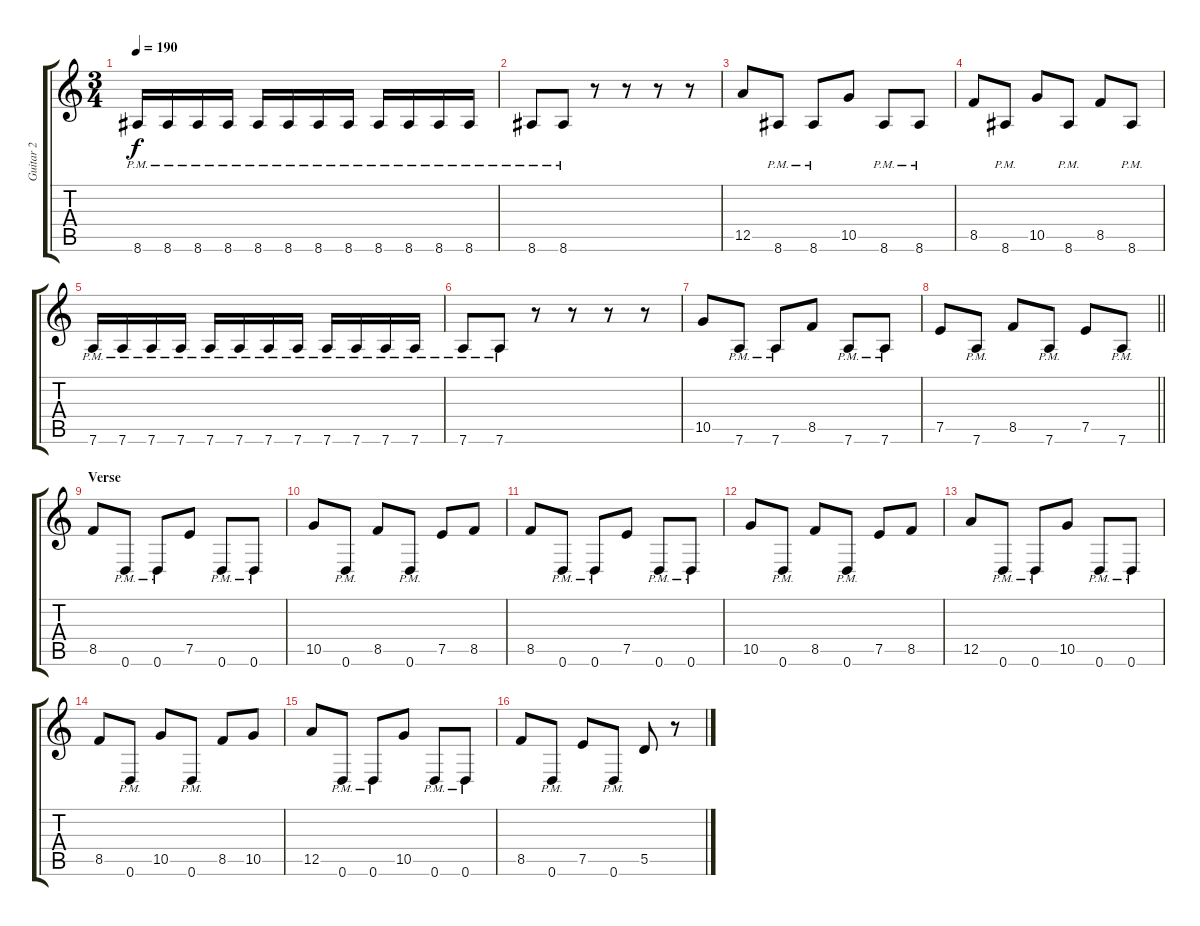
\track ("Guitar 2" "Guitar 2") {instrument distortionguitar}
\staff {score tabs}
\tuning (E4 B3 G3 D3 A2 D2) {hide}
\ts (3 4)
\tempo 190
\clef g2
\ks c
8.6{pm}.16{dy f} 8.6{pm}.16 8.6{pm}.16 8.6{pm}.16 8.6{pm}.16 8.6{pm}.16 8.6{pm}.16 8.6{pm}.16 8.6{pm}.16 8.6{pm}.16 8.6{pm}.16 8.6{pm}.16 |
8.6{pm}.8 8.6{pm}.8 r.8 r.8 r.8 r.8 |
12.5.8 8.6{pm}.8 8.6{pm}.8 10.5.8 8.6{pm}.8 8.6{pm}.8 |
8.5.8 8.6{pm}.8 10.5.8 8.6{pm}.8 8.5.8 8.6{pm}.8 |
7.6{pm}.16 7.6{pm}.16 7.6{pm}.16 7.6{pm}.16 7.6{pm}.16 7.6{pm}.16 7.6{pm}.16 7.6{pm}.16 7.6{pm}.16 7.6{pm}.16 7.6{pm}.16 7.6{pm}.16 |
7.6{pm}.8 7.6{pm}.8 r.8 r.8 r.8 r.8 |
10.5.8 7.6{pm}.8 7.6{pm}.8 8.5.8 7.6{pm}.8 7.6{pm}.8 |
\barLineRight lightlight
7.5.8 7.6{pm}.8 8.5.8 7.6{pm}.8 7.5.8 7.6{pm}.8 |
\section ("" "Verse")
8.5.8 0.6{pm}.8 0.6{pm}.8 7.5.8 0.6{pm}.8 0.6{pm}.8 |
10.5.8 0.6{pm}.8 8.5.8 0.6{pm}.8 7.5.8 8.5.8 |
8.5.8 0.6{pm}.8 0.6{pm}.8 7.5.8 0.6{pm}.8 0.6{pm}.8 |
10.5.8 0.6{pm}.8 8.5.8 0.6{pm}.8 7.5.8 8.5.8 |
12.5.8 0.6{pm}.8 0.6{pm}.8 10.5.8 0.6{pm}.8 0.6{pm}.8 |
8.5.8 0.6{pm}.8 10.5.8 0.6{pm}.8 8.5.8 10.5.8 |
12.5.8 0.6{pm}.8 0.6{pm}.8 10.5.8 0.6{pm}.8 0.6{pm}.8 |
8.5.8 0.6{pm}.8 7.5.8 0.6{pm}.8 5.5.8 r.8
